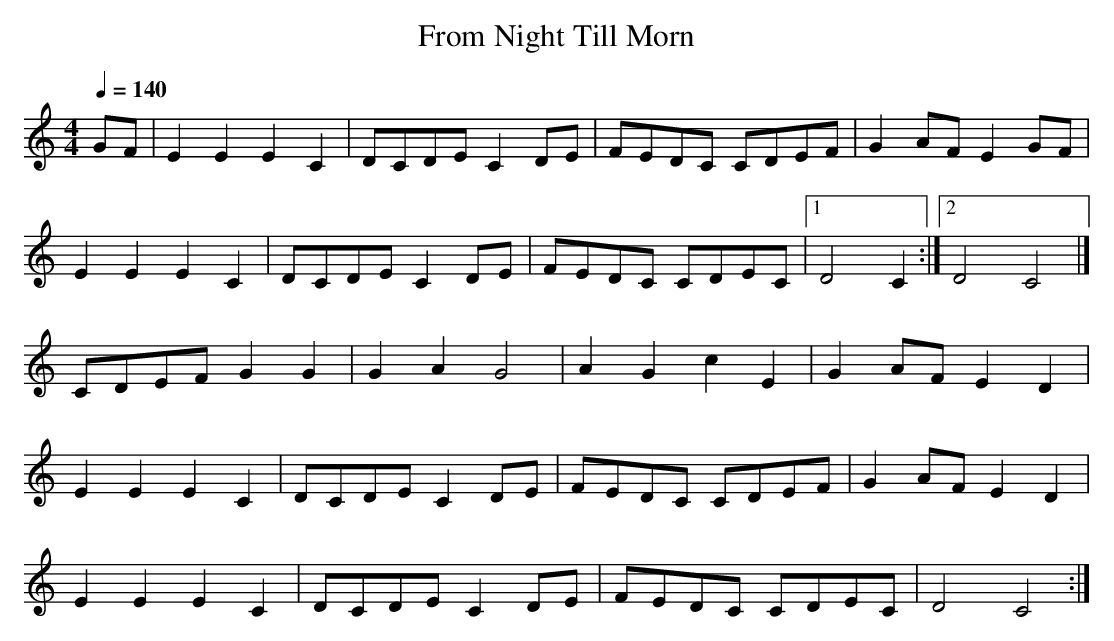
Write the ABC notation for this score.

X:1
T:From Night Till Morn
M:4/4
L:1/8
Q:1/4=140
K:Cmaj clef=treble
GF | E2E2E2C2 | DCDE C2DE | FEDC CDEF | G2AF E2GF |
E2E2E2C2 | DCDE C2DE | FEDC CDEC |\
 [1 D4 C2 :|  [2 D4 C4 |]
CDEF G2G2| G2 A2 G4 | A2G2 c2E2 | G2AF E2D2 |
E2E2E2C2 | DCDE C2DE | FEDC CDEF | G2AF E2D2 |
E2E2E2C2 | DCDE C2DE | FEDC CDEC | D4 C4 :|
